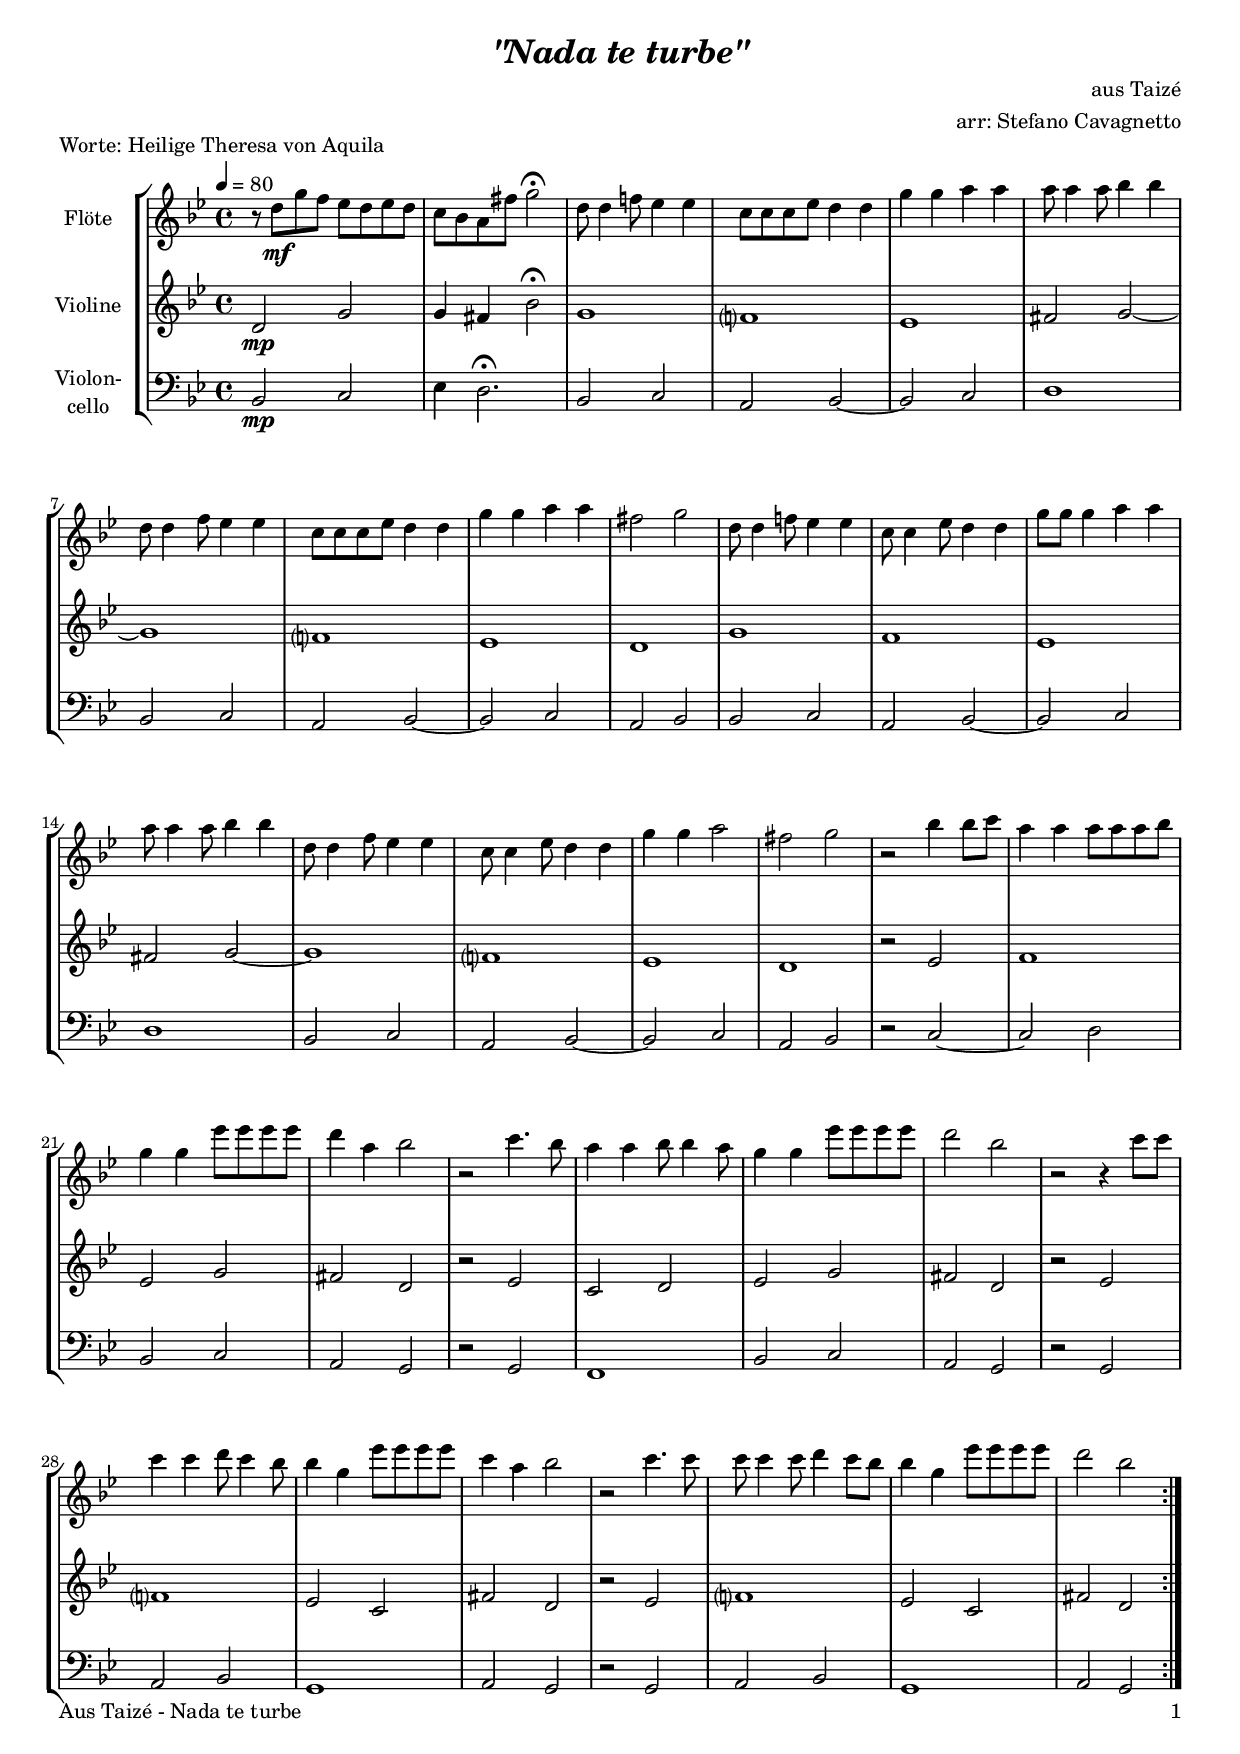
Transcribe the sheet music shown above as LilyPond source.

\version "2.24.4"
\include "deutsch.ly"

#(set-global-staff-size 18)

\header {
  title     = \markup \bold \italic "\"Nada te turbe\""
  composer  = "aus Taizé"
  arranger  = "arr: Stefano Cavagnetto"
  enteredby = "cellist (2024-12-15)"
  piece     = "Worte: Heilige Theresa von Aquila"
}

voiceconsts = {
  \key a \minor
  \time 4/4
  \clef "treble"
%  \numericTimeSignature
  \compressEmptyMeasures
  % Set default beaming for all staves
%  \set Timing.beamExceptions = #'()
%  \set Timing.baseMoment     = #(ly:make-moment 1 4)
%  \set Timing.beatStructure  = #'(1 1 1)
  \tempo 4=80
}

mifl = "flute"
mist = "string ensemble 1"
mivl = "violin"
miba = "cello"
mipz = "pizzicato strings"

rit  = \mark \markup \box \italic "rit."

va = \relative c' {
  \voiceconsts

  \repeat volta 2 {
    r8 e\mf a g f e f e
    d c h gis' a2\fermata
    e8 e4 g!8 f4 f
    d8 d d f e4 e
    a a h h

    h8 h4 h8 c4 c
    e,8 e4 g8 f4 f
    d8 d d f e4 e
    a a h h
    gis2 a

    e8 e4 g!8 f4 f
    d8 d4 f8 e4 e
    a8 a a4 h h
    h8 h4 h8 c4 c
    e,8 e4 g8 f4 f

    d8 d4 f8 e4 e
    a a h2
    gis a
    r c4 c8 d
    h4 h h8 h h c

    a4 a f'8 f f f
    e4 h c2
    r d4. c8
    h4 h c8 c4 h8
    a4 a f'8 f f f
    e2 c

    r r4 d8 d
    d4 d e8 d4 c8
    c4 a f'8 f f f
    d4 h c2

    r d4. d8
    d d4 d8 e4 d8 c
    c4 a f'8 f f f
    e2 c
  }
}

vb = \relative c {
  \voiceconsts

  \repeat volta 2 {
    e2\mp a
    a4 gis c2\fermata
    a1
    g?
    f

    gis2 a~
    a1
    g?
    f
    e

    a
    g
    f
    gis2 a~
    a1

    g?
    f
    e
    r2 f
    g1

    f2 a
    gis e
    r f
    d e
    f a
    gis e

    r f
    g?1
    f2 d
    gis e

    r f
    g?1
    f2 d
    gis e
  }
}

vc = \relative c, {
  \voiceconsts
  \clef "bass"

  \repeat volta 2 {
    c2\mp d
    f4 e2.\fermata
    c2 d
    h c~
    c d

    e1
    c2 d
    h c~
    c d
    h c

    c d
    h c~
    c d
    e1
    c2 d

    h c~
    c d
    h c
    r d~
    d e

    c d
    h a
    r a
    g1
    c2 d
    h a

    r a
    h c
    a1
    h2 a

    r a
    h c
    a1
    h2 a
  }
}


music = \new StaffGroup <<
      \new Staff {
	\set Staff.midiInstrument = \mifl
	\set Staff.instrumentName = \markup \center-column { "Flöte" }
	\transpose a g' { \va }
      }

      \new Staff {
	\set Staff.midiInstrument = \mivl
	\set Staff.instrumentName = \markup \center-column { "Violine" }
	\transpose a g' { \vb }
      }

      \new Staff {
	\set Staff.midiInstrument = \miba
	\set Staff.instrumentName = \markup \center-column { "Violon-" "cello" }
	\transpose a g' { \vc }
      }
>>

\book {
   \paper {
    print-page-number = ##t
    print-first-page-number = ##t
    ragged-last-bottom = ##f
    oddHeaderMarkup = \markup \null
    evenHeaderMarkup = \markup \null
    oddFooterMarkup = \markup {
      \fill-line {
        \if \should-print-page-number
        "Aus Taizé - Nada te turbe" \fromproperty #'page:page-number-string
      }
    }
    evenFooterMarkup = \oddFooterMarkup
  } \score {
    \music
    \layout {}
  }

  \score {
    \unfoldRepeats \music

    \midi {
      \context {
        \Score
      }
    }
  }
}